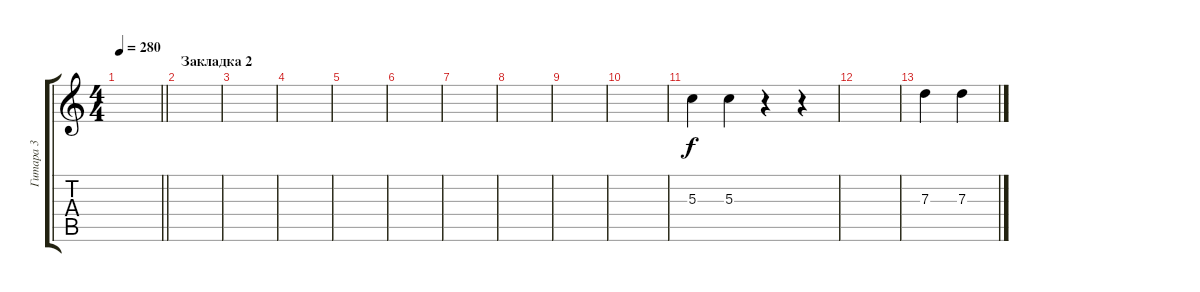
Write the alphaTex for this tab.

\track ("Гитара 3" "Гитара 3") {instrument guitarharmonics}
\staff {score tabs}
\tuning (E4 B3 G3 D3 A2 E2) {hide}
\ts (4 4)
\tempo 280
\clef g2
\barLineRight lightlight
\ks c
|
\section ("" "Закладка 2")
|
|
|
|
|
|
|
|
|
5.3.4 5.3.4 r.4 r.4 |
|
7.3.4 7.3.4
